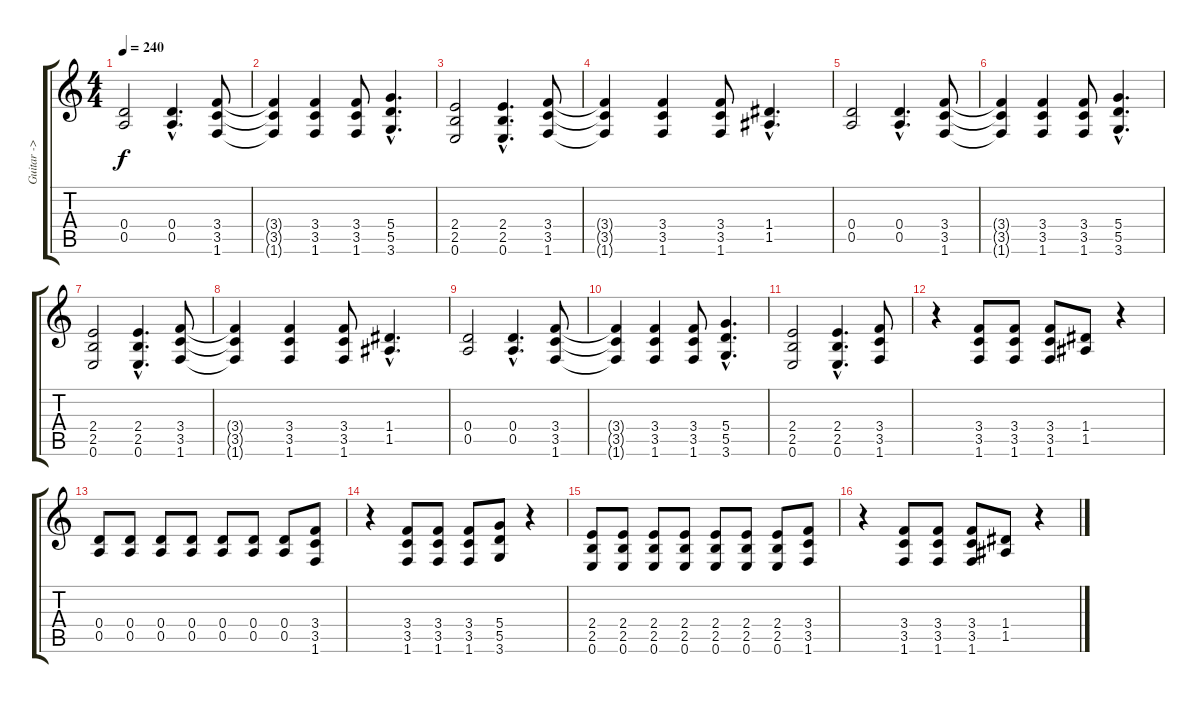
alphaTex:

\track ("Guitar -> 1" "Guitar -> ") {instrument distortionguitar}
\staff {score tabs}
\tuning (E4 B3 G3 D3 A2 E2) {hide}
\ts (4 4)
\tempo 240
\clef g2
\ks c
(0.4 0.5).2{dy f} (0.4{hac} 0.5{hac}).4{d} (3.4 3.5 1.6).8 |
(3.4{t} 3.5{t} 1.6{t}).4 (3.4 3.5 1.6).4 (3.4 3.5 1.6).8 (5.4{hac} 5.5{hac} 3.6{hac}).4{d} |
(2.4 2.5 0.6).2 (2.4{hac} 2.5{hac} 0.6{hac}).4{d} (3.4 3.5 1.6).8 |
(3.4{t} 3.5{t} 1.6{t}).4 (3.4 3.5 1.6).4 (3.4 3.5 1.6).8 (1.4{hac} 1.5{hac}).4{d} |
(0.4 0.5).2 (0.4{hac} 0.5{hac}).4{d} (3.4 3.5 1.6).8 |
(3.4{t} 3.5{t} 1.6{t}).4 (3.4 3.5 1.6).4 (3.4 3.5 1.6).8 (5.4{hac} 5.5{hac} 3.6{hac}).4{d} |
(2.4 2.5 0.6).2 (2.4{hac} 2.5{hac} 0.6{hac}).4{d} (3.4 3.5 1.6).8 |
(3.4{t} 3.5{t} 1.6{t}).4 (3.4 3.5 1.6).4 (3.4 3.5 1.6).8 (1.4{hac} 1.5{hac}).4{d} |
(0.4 0.5).2 (0.4{hac} 0.5{hac}).4{d} (3.4 3.5 1.6).8 |
(3.4{t} 3.5{t} 1.6{t}).4 (3.4 3.5 1.6).4 (3.4 3.5 1.6).8 (5.4{hac} 5.5{hac} 3.6{hac}).4{d} |
(2.4 2.5 0.6).2 (2.4{hac} 2.5{hac} 0.6{hac}).4{d} (3.4 3.5 1.6).8 |
r.4 (3.4 3.5 1.6).8 (3.4 3.5 1.6).8 (3.4 3.5 1.6).8 (1.4 1.5).8 r.4 |
(0.4 0.5).8 (0.4 0.5).8 (0.4 0.5).8 (0.4 0.5).8 (0.4 0.5).8 (0.4 0.5).8 (0.4 0.5).8 (3.4 3.5 1.6).8 |
r.4 (3.4 3.5 1.6).8 (3.4 3.5 1.6).8 (3.4 3.5 1.6).8 (5.4 5.5 3.6).8 r.4 |
(2.4 2.5 0.6).8 (2.4 2.5 0.6).8 (2.4 2.5 0.6).8 (2.4 2.5 0.6).8 (2.4 2.5 0.6).8 (2.4 2.5 0.6).8 (2.4 2.5 0.6).8 (3.4 3.5 1.6).8 |
r.4 (3.4 3.5 1.6).8 (3.4 3.5 1.6).8 (3.4 3.5 1.6).8 (1.4 1.5).8 r.4
